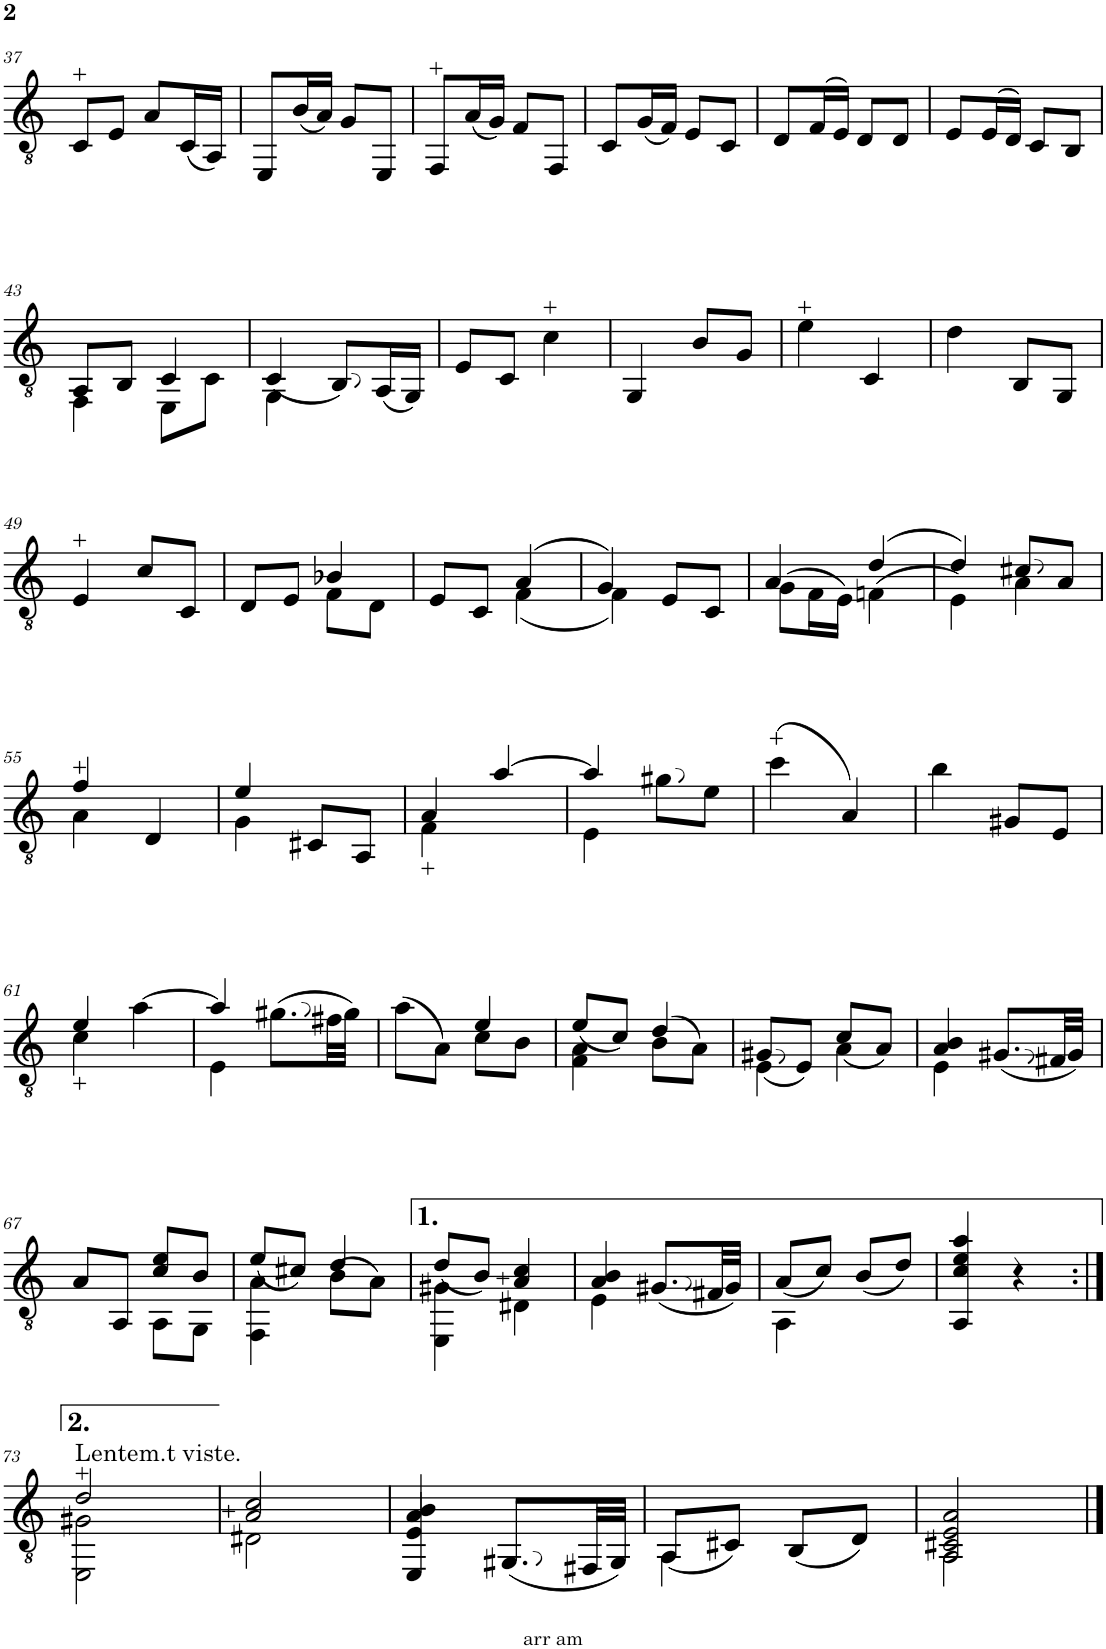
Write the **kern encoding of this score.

**kern
*part1
*staff1
*I"Klasická kytara
*I'Kyt.
!!LO:PB:g=z
*clefGv2
*k[]
*M2/4
=37
8C/L
8E/J
8A/L
(<16C/L
16AA/JJ)
=38
8EE/L
(<16B/L
16A/JJ)
8G/L
8EE/J
=39
8FF/L
(<16A/L
16G/JJ)
8F/L
8FF/J
=40
8C/L
(<16G/L
16F/JJ)
8E/L
8C/J
=41
8D/L
(>16F/L
16E/JJ)
8D/L
8D/J
=42
8E/L
(>16E/L
16D/JJ)
8C/L
8BB/J
!!LO:LB:g=z
=43
*^
8AA/L	4FF\
8BB/J	.
4C/	8EE\L
.	8C\J
=44	=44
(<4C/	4GG\
8BB/L)	4ryy
(16AA/L	.
16GG/JJ)	.
*v	*v
=45
8E/L
8C/J
4c\
=46
4GG/
8B/L
8G/J
=47
4e\
4C/
=48
4d\
8BB/L
8GG/J
!!LO:LB:g=z
=49
4E/
8c/L
8C/J
=50
*^
8D/L	4ryy
8E/J	.
8F\L	4B-X/
8D\J	.
=51	=51
8E/L	4ryy
8C/J	.
(<4F\	(>4A/
=52	=52
4F\)	4G/)
8E/L	4ryy
8C/J	.
=53	=53
(>8G\L	4A/
16F\L	.
16E\JJ)	.
(>4Fn\	(>4d/
=54	=54
4E\)	4d/)
4A\	8c#X/L
.	8A/J
!!LO:LB:g=z	!!
=55	=55
4A\	4f/
4D/	4ryy
=56	=56
4G\	4e/
8C#X/L	4ryy
8AA/J	.
=57	=57
4F\	4A/
[4a/	4ryy
=58	=58
4a/]	4E\
8g#X\L	4ryy
8e\J	.
*v	*v
=59
(>4cc\
4A/)
=60
4b\
8G#X/L
8E/J
!!LO:LB:g=z
=61
*^
4e/	4c\
[>4a\	4ryy
=62	=62
4a/]	4E\
(>8.g#X\L	4ryy
32f#X\LL	.
32g#\JJJ)	.
=63	=63
(>8a\L	4ryy
8A\J)	.
4e/	8c\L
.	8B\J
=64	=64
(<8e/L	4F\ 4A\
8c/J)	.
(>4d/	8B\L
.	8A\J)
=65	=65
8G#X/L	(<4E\
(8E/J	.
8c/L	4A\
(8A/J	.
=66	=66
4A/ 4B/	4E\
8.G#X/L	4ryy
32F#X/LL	.
32G#/JJJ)	.
!!LO:LB:g=z	!!
=67	=67
8A/L	4ryy
8AA/J	.
8c/ 8e/L	8AA\L
8B/J	8GG\J
=68	=68
(<8e/L	4FF\ 4A\
8c#X/J)	.
(>8B\L	4d/
8A\J)	.
=69	=69
(<8d/L	4EE\ 4G#X\
8B/J)	.
4A/ 4c/	4D#X\
=70	=70
4A/ 4B/	4E\
(<8.G#X/L	4ryy
32F#X/LL	.
32G#/JJJ)	.
=71	=71
(<8A/L	4AA\
8c/J)	.
(<8B/L	4ryy
8d/J)	.
*v	*v
=72
4AA/ 4c/ 4e/ 4a/
4r
!!LO:LB:g=z
=73:|!
*^
!LO:TX:a:t=Lentem.t viste.	!
2d/	2EE\ 2G#X\
=74	=74
2A/ 2c/	2D#X\
=75	=75
4A/ 4B/	4EE/ 4E/
(<8.GG#X/L	4ryy
32FF#X/LL	.
32GG#/JJJ)	.
=76	=76
(<8AA/L	4AA\
8C#X/J)	.
(<8BB/L	4ryy
8D/J)	.
=77	=77
2AA/ 2C#X/ 2E/ 2A/	2AA\
*v	*v
==
*-
